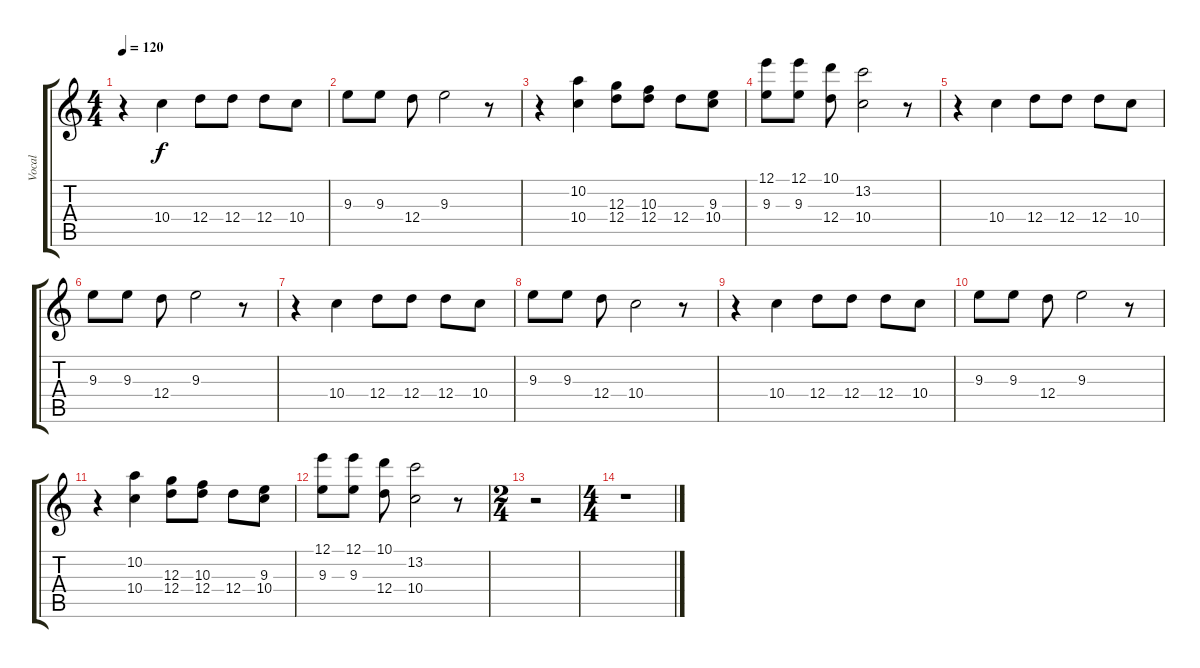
\track ("Vocal" "Vocal") {instrument electricguitarjazz}
\staff {score tabs}
\tuning (E4 B3 G3 D3 A2 E2) {hide}
\ts (4 4)
\tempo 120
\clef g2
\ks c
r.4{dy f} 10.4.4 12.4.8 12.4.8 12.4.8 10.4.8 |
9.3.8 9.3.8 12.4.8 9.3.2 r.8 |
r.4 (10.2 10.4).4 (12.3 12.4).8 (10.3 12.4).8 12.4.8 (9.3 10.4).8 |
(12.1 9.3).8 (12.1 9.3).8 (10.1 12.4).8 (13.2 10.4).2 r.8 |
r.4 10.4.4 12.4.8 12.4.8 12.4.8 10.4.8 |
9.3.8 9.3.8 12.4.8 9.3.2 r.8 |
r.4 10.4.4 12.4.8 12.4.8 12.4.8 10.4.8 |
9.3.8 9.3.8 12.4.8 10.4.2 r.8 |
r.4 10.4.4 12.4.8 12.4.8 12.4.8 10.4.8 |
9.3.8 9.3.8 12.4.8 9.3.2 r.8 |
r.4 (10.2 10.4).4 (12.3 12.4).8 (10.3 12.4).8 12.4.8 (9.3 10.4).8 |
(12.1 9.3).8 (12.1 9.3).8 (10.1 12.4).8 (13.2 10.4).2 r.8 |
\ts (2 4)
r.2 |
\ts (4 4)
r.1
